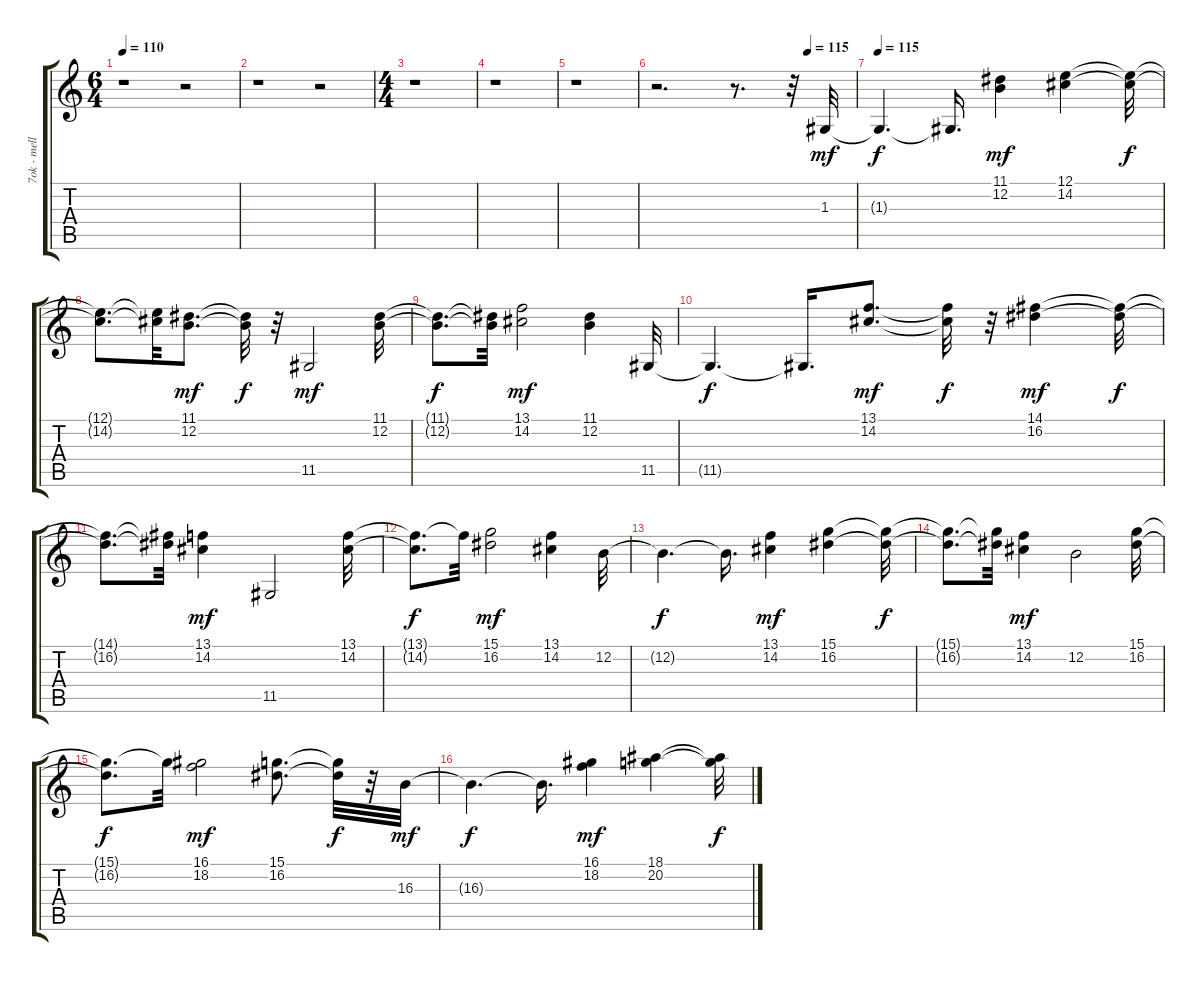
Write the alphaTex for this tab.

\track ("7ok - mellotron" "7ok - mell") {instrument stringensemble1}
\staff {score tabs}
\tuning (E4 B3 G3 D3 A2 E2) {hide}
\ts (6 4)
\tempo 110
\clef g2
\ks c
r.1{dy f} r.2 |
r.1 r.2 |
\ts (4 4)
r.1 |
r.1 |
r.1 |
\tempo (115 0.7604166666666666)
r.2{d} r.8{d} r.32 1.3.32{dy mf} |
\tempo 115
1.3{t}.4{d dy f} 1.3{t}.16{d} (11.1 12.2).4{dy mf} (12.1 14.2).4 (12.1{t} 14.2{t}).32{dy f} |
(12.1{t} 14.2{t}).8{d} (12.1{t} 14.2{t}).32 (11.1 12.2).8{d dy mf} (11.1{t} 12.2{t}).32{dy f} r.32 11.5.2{dy mf} (11.1 12.2).32 |
(11.1{t} 12.2{t}).8{d dy f} (11.1{t} 12.2{t}).32 (13.1 14.2).2{dy mf} (11.1 12.2).4 11.5.32 |
11.5{t}.4{d dy f} 11.5{t}.16{d} (13.1 14.2).8{d dy mf} (13.1{t} 14.2{t}).32{dy f} r.32 (14.1 16.2).4{dy mf} (14.1{t} 16.2{t}).32{dy f} |
(14.1{t} 16.2{t}).8{d} (14.1{t} 16.2{t}).32 (13.1 14.2).4{dy mf} 11.5.2 (13.1 14.2).32 |
(13.1{t} 14.2{t}).8{d dy f} 13.1{t}.32 (15.1 16.2).2{dy mf} (13.1 14.2).4 12.2.32 |
12.2{t}.4{d dy f} 12.2{t}.16{d} (13.1 14.2).4{dy mf} (15.1 16.2).4 (15.1{t} 16.2{t}).32{dy f} |
(15.1{t} 16.2{t}).8{d} (15.1{t} 16.2{t}).32 (13.1 14.2).4{dy mf} 12.2.2 (15.1 16.2).32 |
(15.1{t} 16.2{t}).8{d dy f} 15.1{t}.32 (16.1 18.2).2{dy mf} (15.1 16.2).8{d} (15.1{t} 16.2{t}).32{dy f} r.32 16.3.32{dy mf} |
16.3{t}.4{d dy f} 16.3{t}.16{d} (16.1 18.2).4{dy mf} (18.1 20.2).4 (18.1{t} 20.2{t}).32{dy f}
